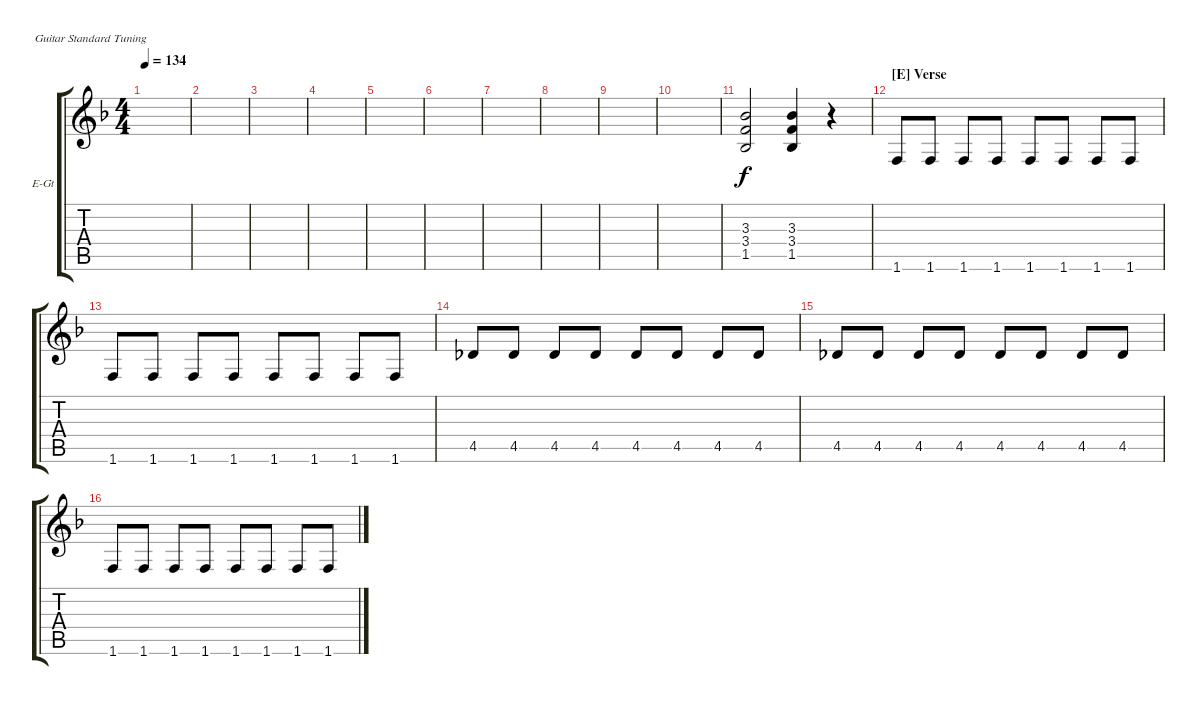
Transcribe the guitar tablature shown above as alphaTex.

\defaultSystemsLayout 4
\bracketExtendMode groupsimilarinstruments
\firstSystemTrackNameOrientation horizontal
\otherSystemsTrackNameOrientation horizontal
\track ("Vivian Solo" "E-Gt") {instrument distortionguitar}
\staff {score tabs}
\tuning (E4 B3 G3 D3 A2 E2)
\ts (4 4)
\tempo 134
\clef g2
\scale
0.333333
\ks f
|
\scale
0.333333 |
\scale
0.333333 |
\scale
0.333333 |
\scale
0.333333 |
\scale
0.333333 |
\scale
0.333333 |
\scale
0.333333 |
\scale
0.333333 |
\scale
0.333333 |
\scale
0.333333 (3.3 3.4 1.5).2 (3.3 3.4 1.5).4 r.4 |
\section ("E" "Verse")
\scale
0.333333 1.6.8 1.6.8 1.6.8 1.6.8 1.6.8 1.6.8 1.6.8 1.6.8 |
\scale
0.333333 1.6.8 1.6.8 1.6.8 1.6.8 1.6.8 1.6.8 1.6.8 1.6.8 |
\scale
0.333333 4.5.8 4.5.8 4.5.8 4.5.8 4.5.8 4.5.8 4.5.8 4.5.8 |
\scale
0.333333 4.5.8 4.5.8 4.5.8 4.5.8 4.5.8 4.5.8 4.5.8 4.5.8 |
\scale
0.333333 1.6.8 1.6.8 1.6.8 1.6.8 1.6.8 1.6.8 1.6.8 1.6.8
